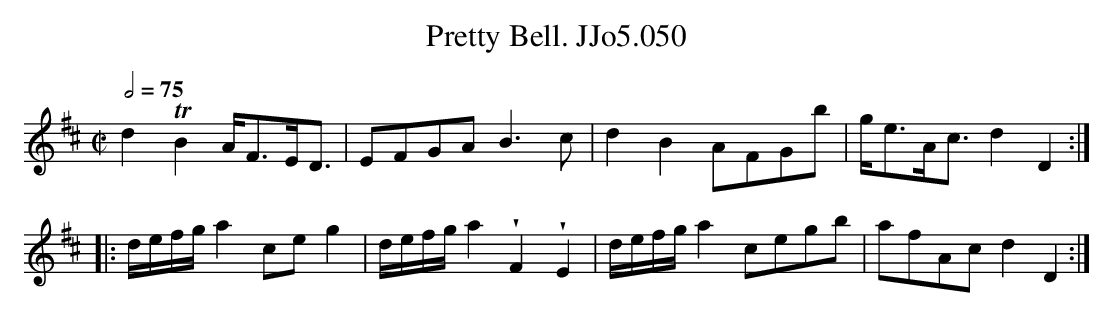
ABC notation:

X:1
T:Pretty Bell. JJo5.050
M:C|
L:1/8
Q:2/4=75
K:D
d2TB2 A<FE<D | EFGA B3c | d2B2 AFGb | g<eA<c d2D2 :|
|: d/e/f/g/a2 ceg2 | d/e/f/g/ a2 !wedge!F2!wedge!E2 \
| d/e/f/g/ a2 cegb | afAc d2D2 :|
